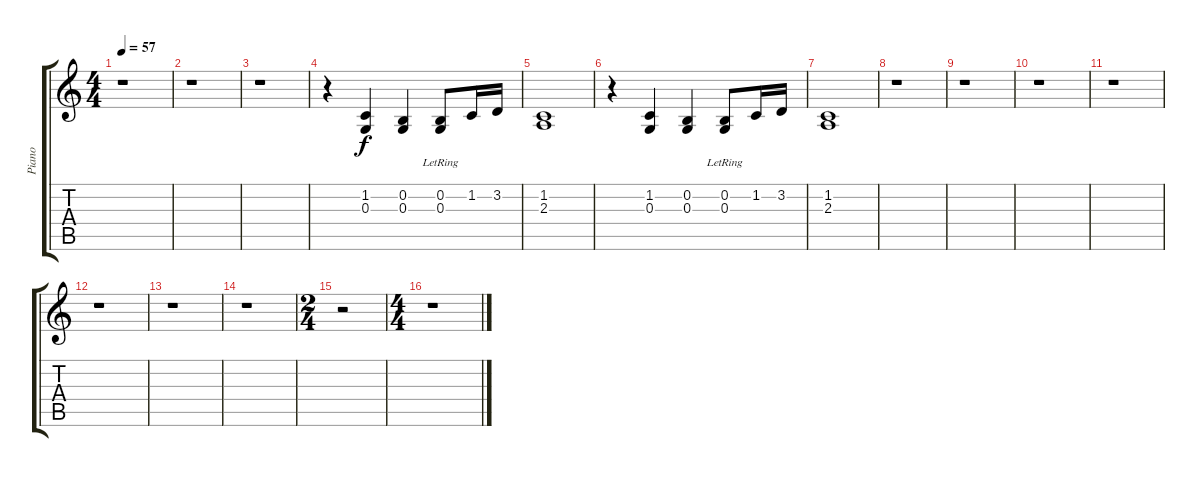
\track ("Piano" "Piano") {instrument acousticgrandpiano}
\staff {score tabs}
\tuning (E4 B3 G3 D3 A2 E2) {hide}
\ts (4 4)
\tempo 57
\clef g2
\ks c
r.1{dy f} |
r.1 |
r.1 |
r.4 (1.2 0.3).4 (0.2 0.3).4 (0.2 0.3{lr}).8 1.2.16 3.2.16 |
(1.2 2.3).1 |
r.4 (1.2 0.3).4 (0.2 0.3).4 (0.2 0.3{lr}).8 1.2.16 3.2.16 |
(1.2 2.3).1 |
r.1 |
r.1 |
r.1 |
r.1 |
r.1 |
r.1 |
r.1 |
\ts (2 4)
r.2 |
\ts (4 4)
r.1
